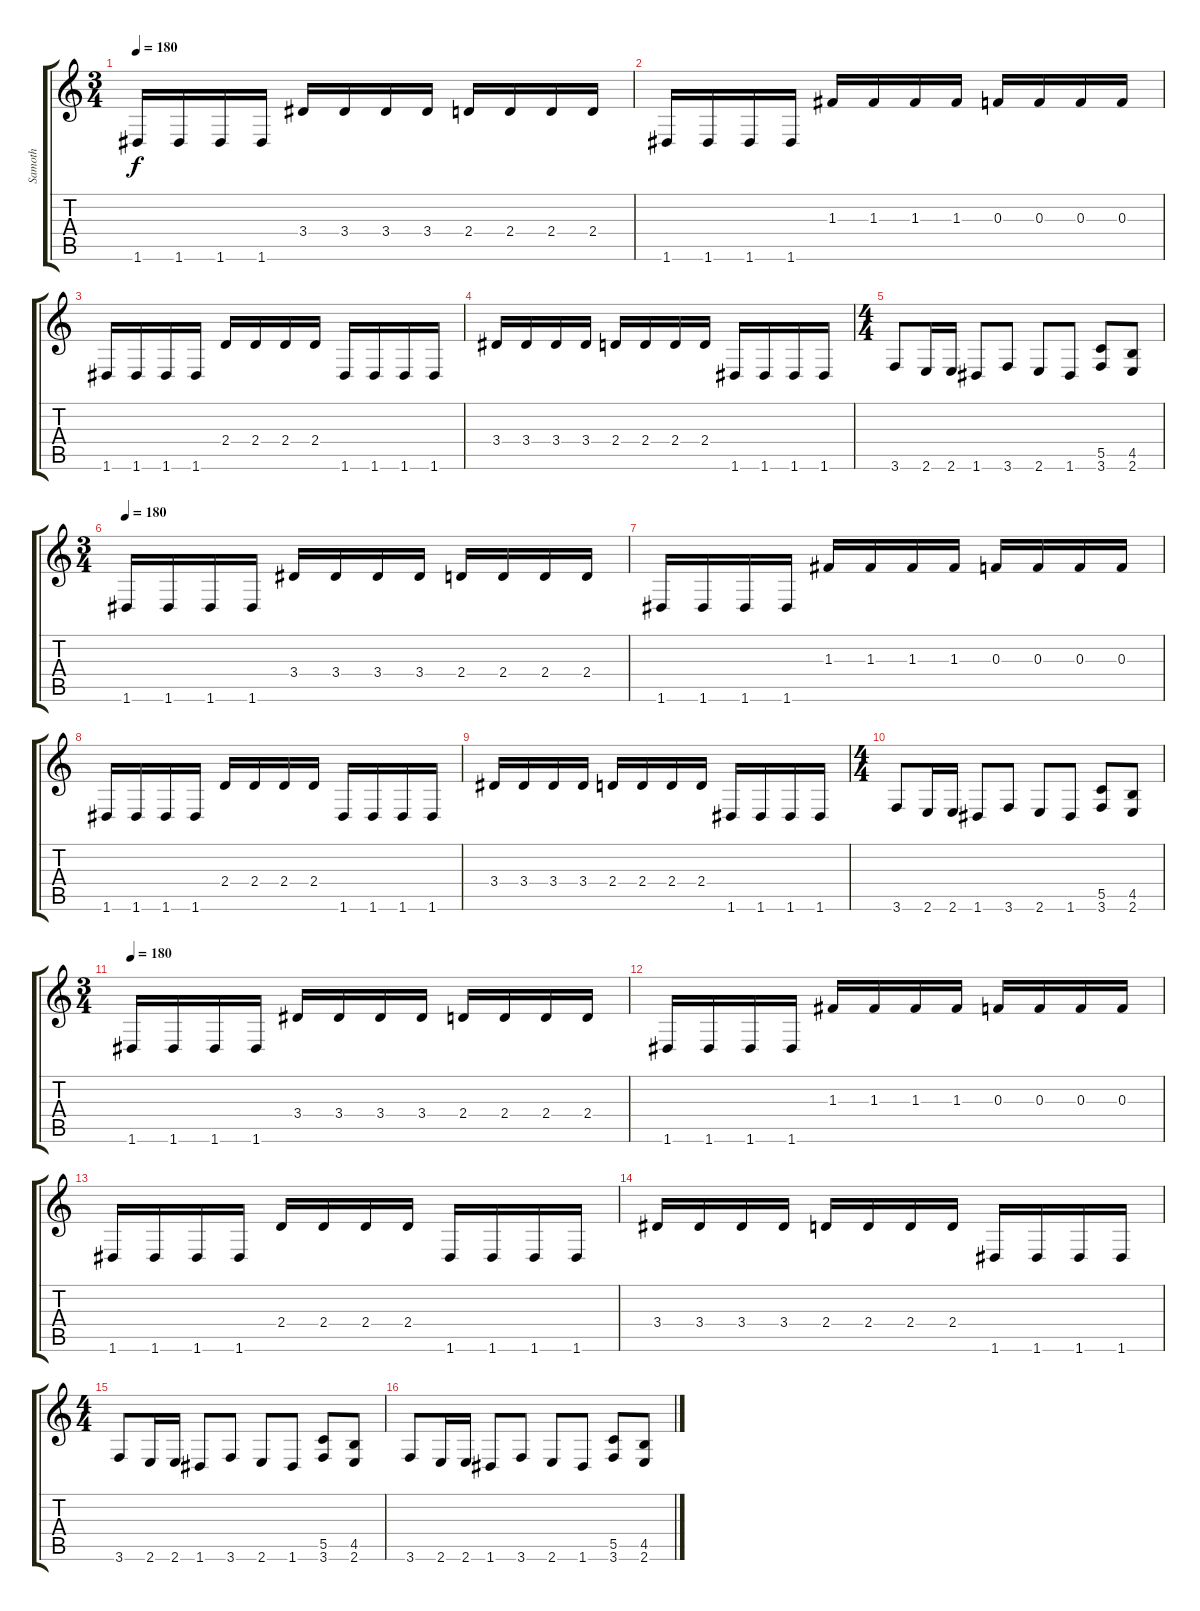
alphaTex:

\track ("Samoth" "Samoth") {instrument distortionguitar}
\staff {score tabs}
\tuning (D4 A3 F3 C3 G2 D2) {hide}
\ts (3 4)
\tempo 180
\clef g2
\ks c
1.6.16{dy f} 1.6.16 1.6.16 1.6.16 3.4.16 3.4.16 3.4.16 3.4.16 2.4.16 2.4.16 2.4.16 2.4.16 |
1.6.16 1.6.16 1.6.16 1.6.16 1.3.16 1.3.16 1.3.16 1.3.16 0.3.16 0.3.16 0.3.16 0.3.16 |
1.6.16 1.6.16 1.6.16 1.6.16 2.4.16 2.4.16 2.4.16 2.4.16 1.6.16 1.6.16 1.6.16 1.6.16 |
3.4.16 3.4.16 3.4.16 3.4.16 2.4.16 2.4.16 2.4.16 2.4.16 1.6.16 1.6.16 1.6.16 1.6.16 |
\ts (4 4)
3.6.8 2.6.16 2.6.16 1.6.8 3.6.8 2.6.8 1.6.8 (5.5 3.6).8 (4.5 2.6).8 |
\ts (3 4)
\tempo 180
1.6.16 1.6.16 1.6.16 1.6.16 3.4.16 3.4.16 3.4.16 3.4.16 2.4.16 2.4.16 2.4.16 2.4.16 |
1.6.16 1.6.16 1.6.16 1.6.16 1.3.16 1.3.16 1.3.16 1.3.16 0.3.16 0.3.16 0.3.16 0.3.16 |
1.6.16 1.6.16 1.6.16 1.6.16 2.4.16 2.4.16 2.4.16 2.4.16 1.6.16 1.6.16 1.6.16 1.6.16 |
3.4.16 3.4.16 3.4.16 3.4.16 2.4.16 2.4.16 2.4.16 2.4.16 1.6.16 1.6.16 1.6.16 1.6.16 |
\ts (4 4)
3.6.8 2.6.16 2.6.16 1.6.8 3.6.8 2.6.8 1.6.8 (5.5 3.6).8 (4.5 2.6).8 |
\ts (3 4)
\tempo 180
1.6.16 1.6.16 1.6.16 1.6.16 3.4.16 3.4.16 3.4.16 3.4.16 2.4.16 2.4.16 2.4.16 2.4.16 |
1.6.16 1.6.16 1.6.16 1.6.16 1.3.16 1.3.16 1.3.16 1.3.16 0.3.16 0.3.16 0.3.16 0.3.16 |
1.6.16 1.6.16 1.6.16 1.6.16 2.4.16 2.4.16 2.4.16 2.4.16 1.6.16 1.6.16 1.6.16 1.6.16 |
3.4.16 3.4.16 3.4.16 3.4.16 2.4.16 2.4.16 2.4.16 2.4.16 1.6.16 1.6.16 1.6.16 1.6.16 |
\ts (4 4)
3.6.8 2.6.16 2.6.16 1.6.8 3.6.8 2.6.8 1.6.8 (5.5 3.6).8 (4.5 2.6).8 |
3.6.8 2.6.16 2.6.16 1.6.8 3.6.8 2.6.8 1.6.8 (5.5 3.6).8 (4.5 2.6).8
